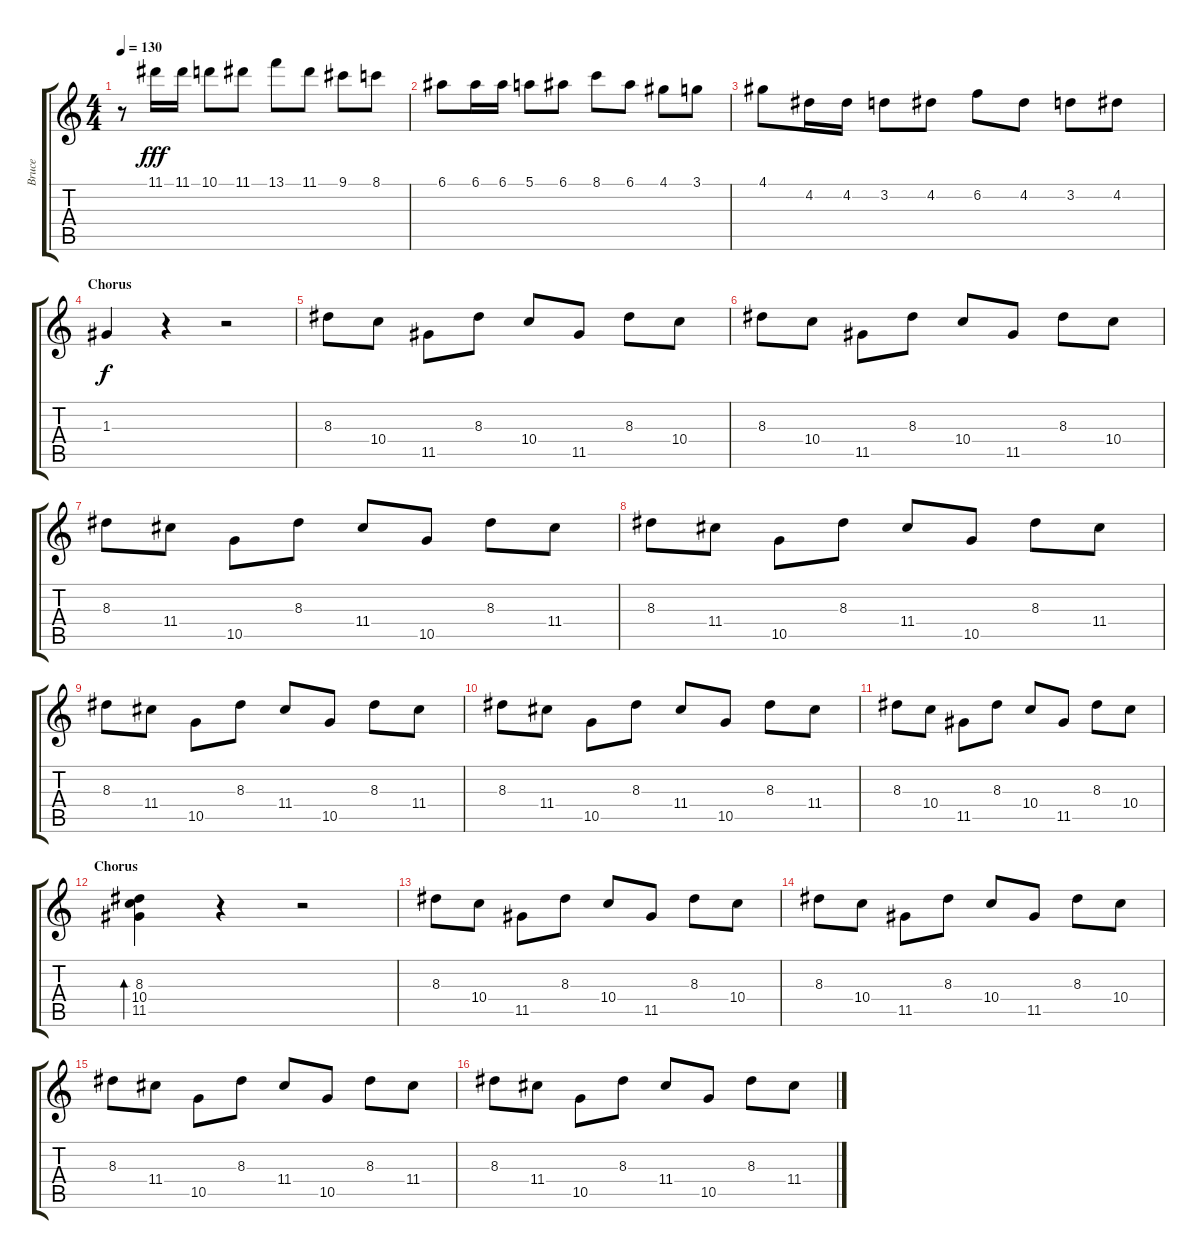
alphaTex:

\track ("Bruce" "Bruce") {instrument acousticguitarsteel}
\staff {score tabs}
\tuning (E4 B3 G3 D3 A2 E2) {hide}
\ts (4 4)
\tempo 130
\clef g2
\ks c
r.8{dy fff} 11.1.16 11.1.16 10.1.8 11.1.8 13.1.8 11.1.8 9.1.8 8.1.8 |
6.1.8 6.1.16 6.1.16 5.1.8 6.1.8 8.1.8 6.1.8 4.1.8 3.1.8 |
4.1.8 4.2.16 4.2.16 3.2.8 4.2.8 6.2.8 4.2.8 3.2.8 4.2.8 |
\section ("" "Chorus")
1.3.4{dy f} r.4 r.2 |
8.3.8{volume 11} 10.4.8 11.5.8 8.3.8 10.4.8 11.5.8 8.3.8 10.4.8 |
8.3.8 10.4.8 11.5.8 8.3.8 10.4.8 11.5.8 8.3.8 10.4.8 |
8.3.8 11.4.8 10.5.8 8.3.8 11.4.8 10.5.8 8.3.8 11.4.8 |
8.3.8 11.4.8 10.5.8 8.3.8 11.4.8 10.5.8 8.3.8 11.4.8 |
8.3.8 11.4.8 10.5.8 8.3.8 11.4.8 10.5.8 8.3.8 11.4.8 |
8.3.8 11.4.8 10.5.8 8.3.8 11.4.8 10.5.8 8.3.8 11.4.8 |
8.3.8 10.4.8 11.5.8 8.3.8 10.4.8 11.5.8 8.3.8 10.4.8 |
\section ("" "Chorus")
(8.3 10.4 11.5).4{bd 60} r.4 r.2 |
8.3.8 10.4.8 11.5.8 8.3.8 10.4.8 11.5.8 8.3.8 10.4.8 |
8.3.8 10.4.8 11.5.8 8.3.8 10.4.8 11.5.8 8.3.8 10.4.8 |
8.3.8 11.4.8 10.5.8 8.3.8 11.4.8 10.5.8 8.3.8 11.4.8 |
8.3.8 11.4.8 10.5.8 8.3.8 11.4.8 10.5.8 8.3.8 11.4.8
